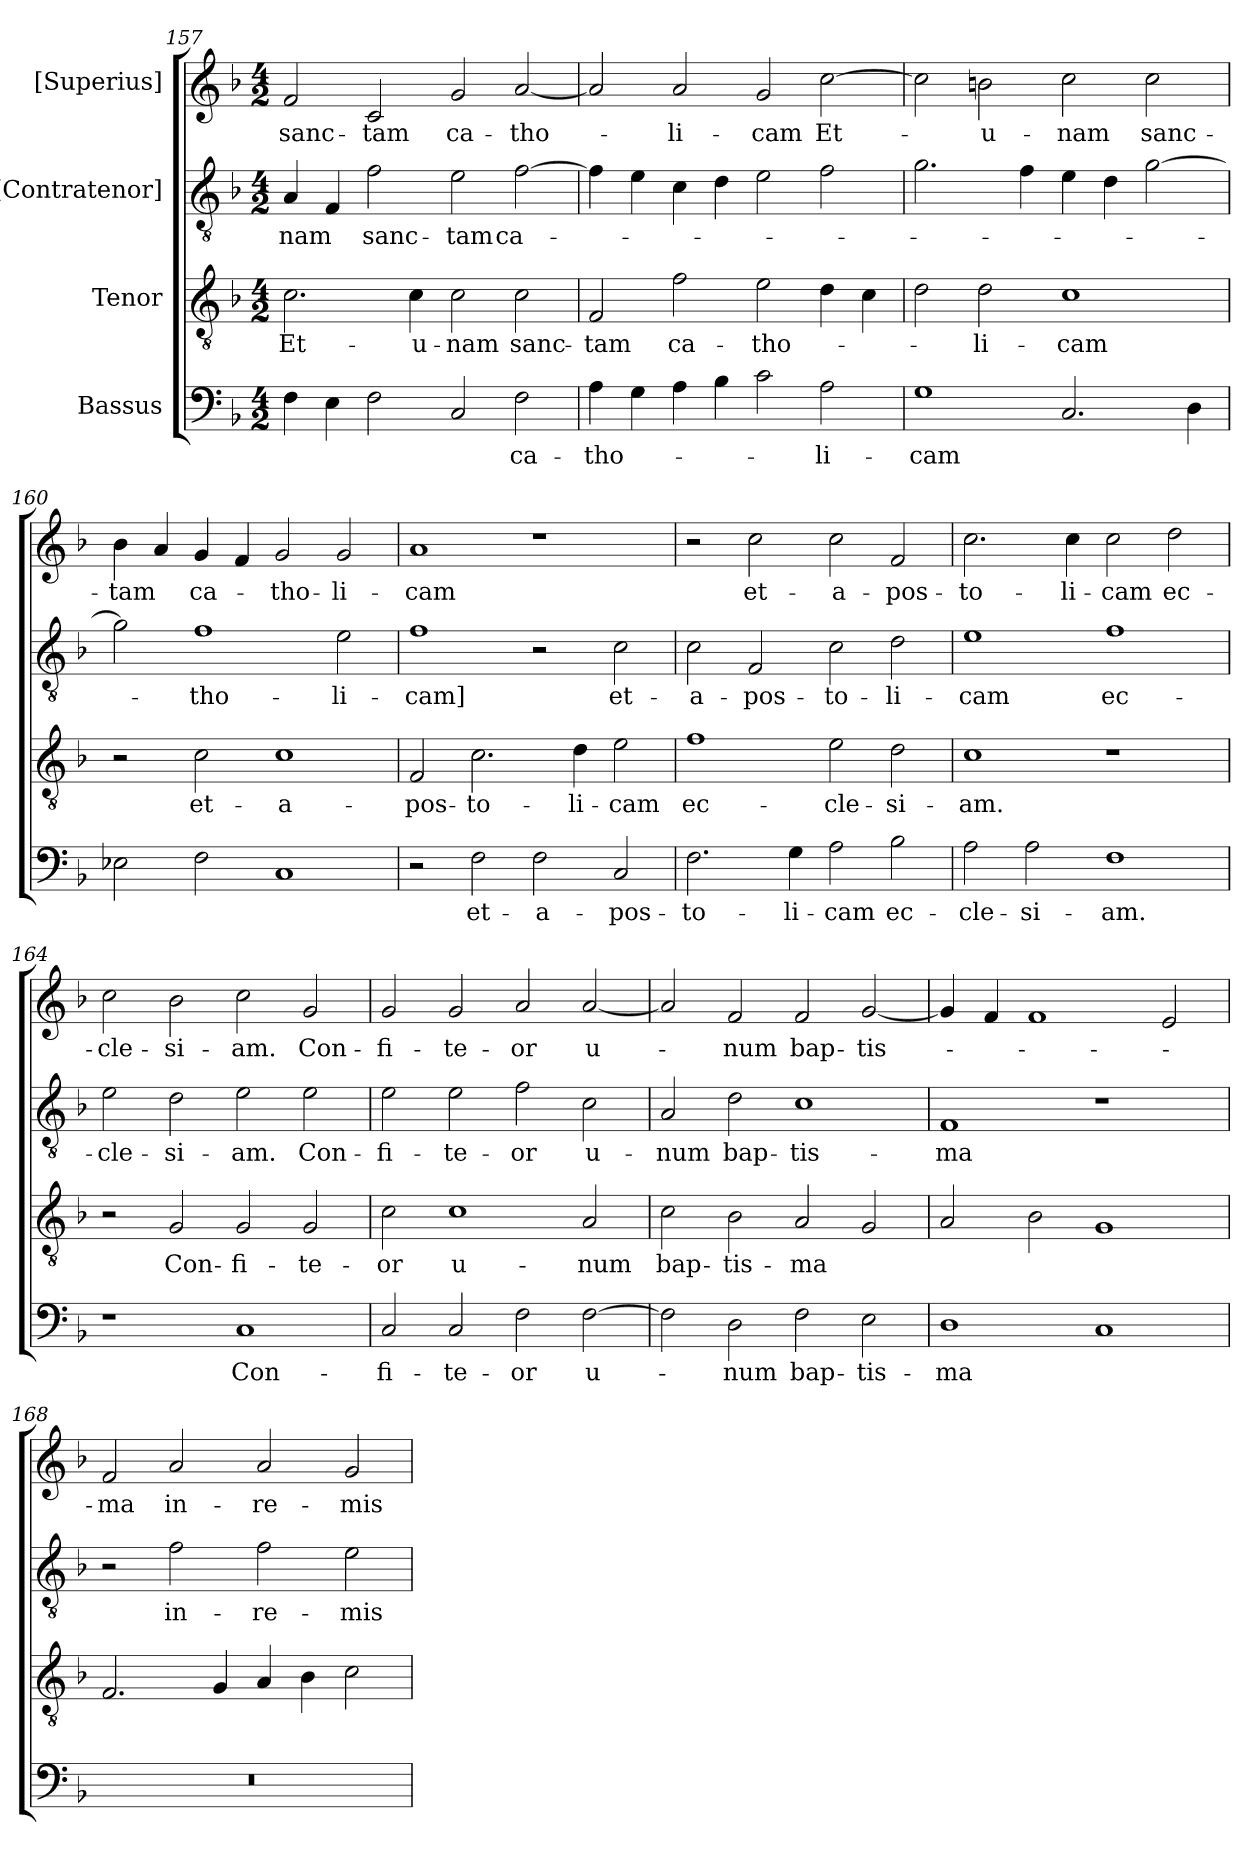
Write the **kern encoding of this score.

**kern	**text	**kern	**text	**kern	**text	**kern	**text
*part4	*part4	*part3	*part3	*part2	*part2	*part1	*part1
*staff4	*staff4	*staff3	*staff3	*staff2	*staff2	*staff1	*staff1
*I"Bassus	*	*I"Tenor	*	*I"[Contratenor]	*	*I"[Superius]	*
*clefF4	*	*clefGv2	*	*clefGv2	*	*clefG2	*
*k[b-]	*	*k[b-]	*	*k[b-]	*	*k[b-]	*
*M4/2	*	*M4/2	*	*M4/2	*	*M4/2	*
=157	=157	=157	=157	=157	=157	=157	=157
4F\	.	2.c\	Et-	4A/	-nam	2f/	sanc-
4E\	.	.	.	4F/	.	.	.
2F\	.	.	.	2f\	sanc-	2c/	-tam
.	.	4c\	u-	.	.	.	.
2C/	.	2c\	-nam	2e\	-tam	2g/	ca-
2F\	ca-	2c\	sanc-	[2f\	ca-	[2a/	-tho-
=158	=158	=158	=158	=158	=158	=158	=158
4A\	-tho-	2F/	-tam	4f\]	.	2a/]	.
4G\	.	.	.	4e\	.	.	.
4A\	.	2f\	ca-	4c\	.	2a/	-li-
4B-\	.	.	.	4d\	.	.	.
2c\	.	2e\	-tho-	2e\	.	2g/	-cam
2A\	-li-	4d\	.	2f\	.	[2cc\	Et-
.	.	4c\	.	.	.	.	.
=159	=159	=159	=159	=159	=159	=159	=159
1G\	-cam	2d\	.	2.g\	.	2cc\]	.
.	.	2d\	-li-	.	.	2bn\	u-
.	.	.	.	4f\	.	.	.
2.C/	.	1c\	-cam	4e\	.	2cc\	-nam
.	.	.	.	4d\	.	.	.
.	.	.	.	[2g\	.	2cc\	sanc-
4D\	.	.	.	.	.	.	.
=160	=160	=160	=160	=160	=160	=160	=160
2E-X\	.	2r	.	2g\]	.	4b-\	-tam
.	.	.	.	.	.	4a/	.
2F\	.	2c\	et-	1f\	-tho-	4g/	ca-
.	.	.	.	.	.	4f/	.
1C/	.	1c\	a-	.	.	2g/	-tho-
.	.	.	.	2e\	-li-	2g/	-li-
=161	=161	=161	=161	=161	=161	=161	=161
2r	.	2F/	-pos-	1f\	-cam]	1a/	-cam
2F\	et-	2.c\	-to-	.	.	.	.
2F\	a-	.	.	2r	.	1r	.
.	.	4d\	-li-	.	.	.	.
2C/	-pos-	2e\	-cam	2c\	et-	.	.
=162	=162	=162	=162	=162	=162	=162	=162
2.F\	-to-	1f\	ec-	2c\	a-	2r	.
.	.	.	.	2F/	-pos-	2cc\	et-
4G\	-li-	.	.	.	.	.	.
2A\	-cam	2e\	-cle-	2c\	-to-	2cc\	a-
2B-\	ec-	2d\	-si-	2d\	-li-	2f/	-pos-
=163	=163	=163	=163	=163	=163	=163	=163
2A\	-cle-	1c\	-am.	1e\	-cam	2.cc\	-to-
2A\	-si-	.	.	.	.	.	.
.	.	.	.	.	.	4cc\	-li-
1F\	-am.	1r	.	1f\	ec-	2cc\	-cam
.	.	.	.	.	.	2dd\	ec-
=164	=164	=164	=164	=164	=164	=164	=164
1r	.	2r	.	2e\	-cle-	2cc\	-cle-
.	.	2G/	Con-	2d\	-si-	2b-\	-si-
1C/	Con-	2G/	-fi-	2e\	-am.	2cc\	-am.
.	.	2G/	-te-	2e\	Con-	2g/	Con-
=165	=165	=165	=165	=165	=165	=165	=165
2C/	-fi-	2c\	-or	2e\	-fi-	2g/	-fi-
2C/	-te-	1c\	u-	2e\	-te-	2g/	-te-
2F\	-or	.	.	2f\	-or	2a/	-or
[2F\	u-	2A/	-num	2c\	u-	[2a/	u-
=166	=166	=166	=166	=166	=166	=166	=166
2F\]	.	2c\	bap-	2A/	-num	2a/]	.
2D\	-num	2B-\	-tis-	2d\	bap-	2f/	-num
2F\	bap-	2A/	-ma	1c\	-tis-	2f/	bap-
2E\	-tis-	2G/	.	.	.	[2g/	-tis-
=167	=167	=167	=167	=167	=167	=167	=167
1D\	-ma	2A/	.	1F/	-ma	4g/]	.
.	.	.	.	.	.	4f/	.
.	.	2B-\	.	.	.	1f/	.
1C/	.	1G/	.	1r	.	.	.
.	.	.	.	.	.	2e/	.
=168	=168	=168	=168	=168	=168	=168	=168
0r	.	2.F/	.	2r	.	2f/	-ma
.	.	.	.	2f\	in-	2a/	in-
.	.	4G/	.	.	.	.	.
.	.	4A/	.	2f\	re-	2a/	re-
.	.	4B-\	.	.	.	.	.
.	.	2c\	.	2e\	-mis-	2g/	-mis-
=	=	=	=	=	=	=	=
*-	*-	*-	*-	*-	*-	*-	*-
